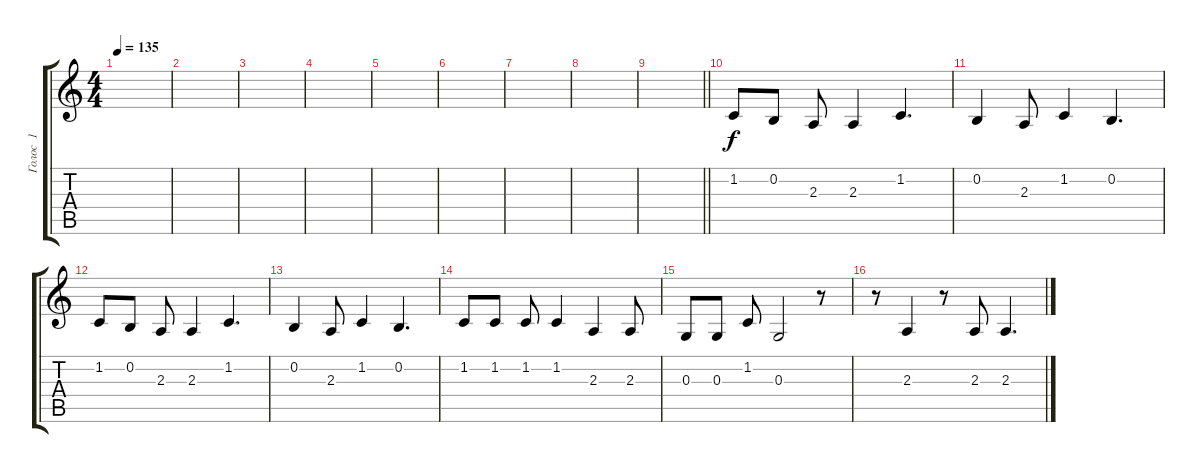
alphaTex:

\track ("Голос  1" "Голос  1") {instrument fx4atmosphere}
\staff {score tabs}
\tuning (E4 B3 G3 D3 A2 E2) {hide}
\ts (4 4)
\tempo 135
\clef g2
\ks c
|
|
|
|
|
|
|
|
\barLineRight lightlight
|
1.2.8 0.2.8 2.3.8 2.3.4 1.2.4{d} |
0.2.4 2.3.8 1.2.4 0.2.4{d} |
1.2.8 0.2.8 2.3.8 2.3.4 1.2.4{d} |
0.2.4 2.3.8 1.2.4 0.2.4{d} |
1.2.8 1.2.8 1.2.8 1.2.4 2.3.4 2.3.8 |
0.3.8 0.3.8 1.2.8 0.3.2 r.8 |
r.8 2.3.4 r.8 2.3.8 2.3.4{d}
